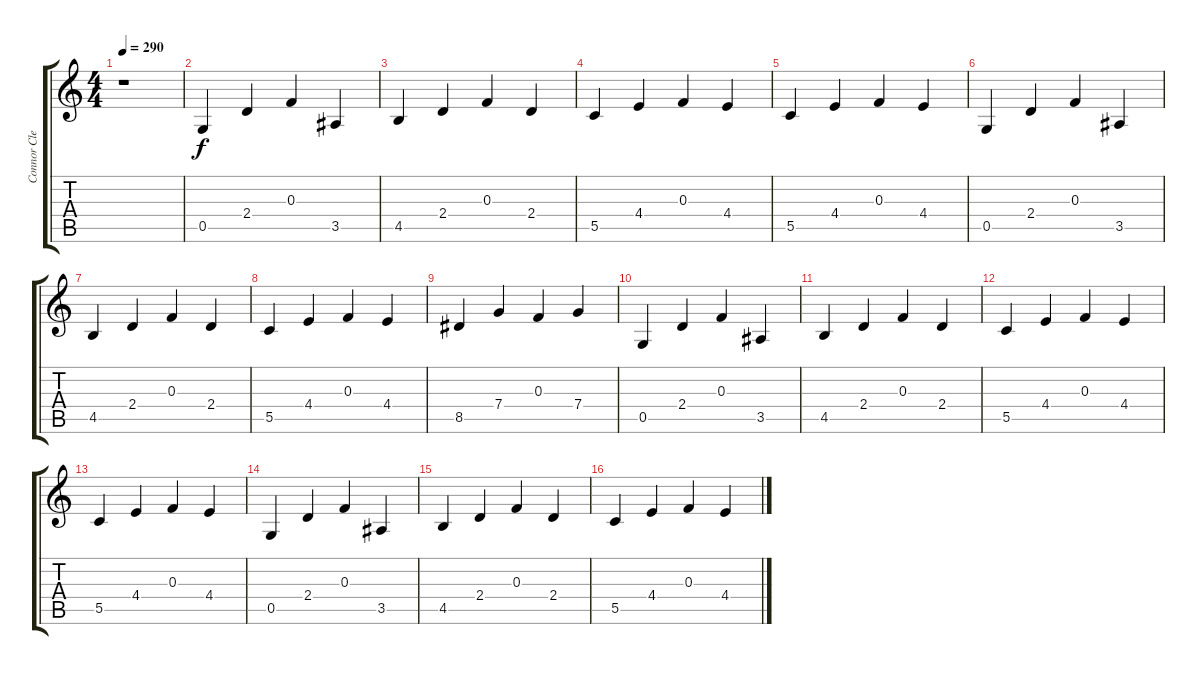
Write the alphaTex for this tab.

\track ("Connor Clean" "Connor Cle") {instrument acousticguitarsteel}
\staff {score tabs}
\tuning (D4 A3 F3 C3 G2 D2) {hide}
\ts (4 4)
\tempo 290
\clef g2
\ks c
r.1{dy f} |
0.5.4 2.4.4 0.3.4 3.5.4 |
4.5.4 2.4.4 0.3.4 2.4.4 |
5.5.4 4.4.4 0.3.4 4.4.4 |
5.5.4 4.4.4 0.3.4 4.4.4 |
0.5.4 2.4.4 0.3.4 3.5.4 |
4.5.4 2.4.4 0.3.4 2.4.4 |
5.5.4 4.4.4 0.3.4 4.4.4 |
8.5.4 7.4.4 0.3.4 7.4.4 |
0.5.4 2.4.4 0.3.4 3.5.4 |
4.5.4 2.4.4 0.3.4 2.4.4 |
5.5.4 4.4.4 0.3.4 4.4.4 |
5.5.4 4.4.4 0.3.4 4.4.4 |
0.5.4 2.4.4 0.3.4 3.5.4 |
4.5.4 2.4.4 0.3.4 2.4.4 |
5.5.4 4.4.4 0.3.4 4.4.4
